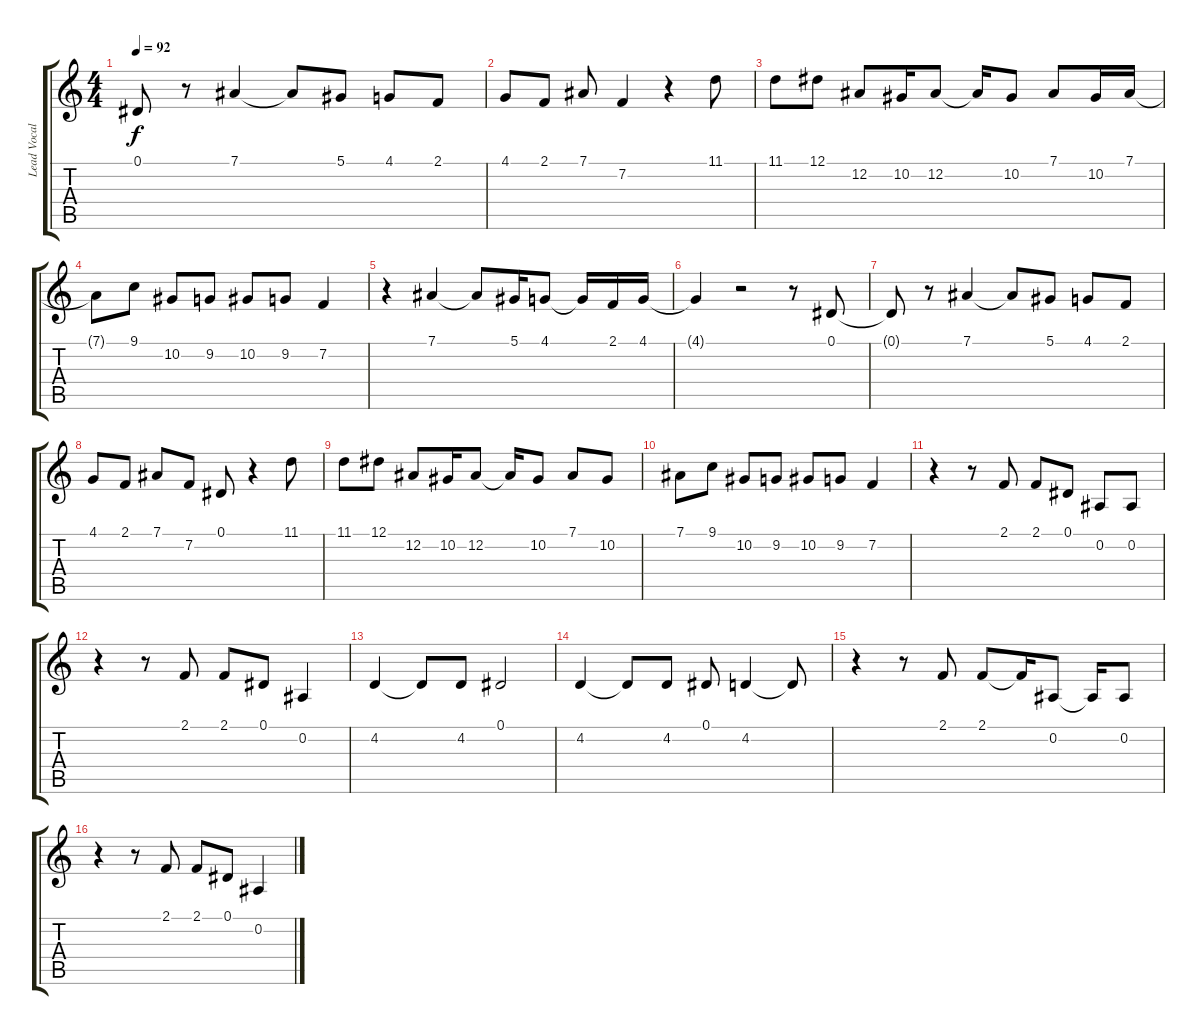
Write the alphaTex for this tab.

\track ("Lead Vocals" "Lead Vocal") {instrument lead6voice}
\staff {score tabs}
\tuning (Eb4 Bb3 Gb3 Db3 Ab2 Eb2) {hide}
\ts (4 4)
\tempo 92
\clef g2
\ks c
0.1{t}.8{dy f} r.8 7.1.4 7.1{t}.8 5.1.8 4.1.8 2.1.8 |
4.1.8 2.1.8 7.1.8 7.2.4 r.4 11.1.8 |
11.1.8 12.1.8 12.2.8 10.2.16 12.2.8 12.2{t}.16 10.2.8 7.1.8 10.2.16 7.1.16 |
7.1{t}.8 9.1.8 10.2.8 9.2.8 10.2.8 9.2.8 7.2.4 |
r.4 7.1.4 7.1{t}.8 5.1.16 4.1.8 4.1{t}.16 2.1.16 4.1.16 |
4.1{t}.4 r.2 r.8 0.1.8 |
0.1{t}.8 r.8 7.1.4 7.1{t}.8 5.1.8 4.1.8 2.1.8 |
4.1.8 2.1.8 7.1.8 7.2.8 0.1.8 r.4 11.1.8 |
11.1.8 12.1.8 12.2.8 10.2.16 12.2.8 12.2{t}.16 10.2.8 7.1.8 10.2.8 |
7.1.8 9.1.8 10.2.8 9.2.8 10.2.8 9.2.8 7.2.4 |
r.4 r.8 2.1.8 2.1.8 0.1.8 0.2.8 0.2.8 |
r.4 r.8 2.1.8 2.1.8 0.1.8 0.2.4 |
4.2.4 4.2{t}.8 4.2.8 0.1.2 |
4.2.4 4.2{t}.8 4.2.8 0.1.8 4.2.4 4.2{t}.8 |
r.4 r.8 2.1.8 2.1.8 2.1{t}.16 0.2.8 0.2{t}.16 0.2.8 |
r.4 r.8 2.1.8 2.1.8 0.1.8 0.2.4
